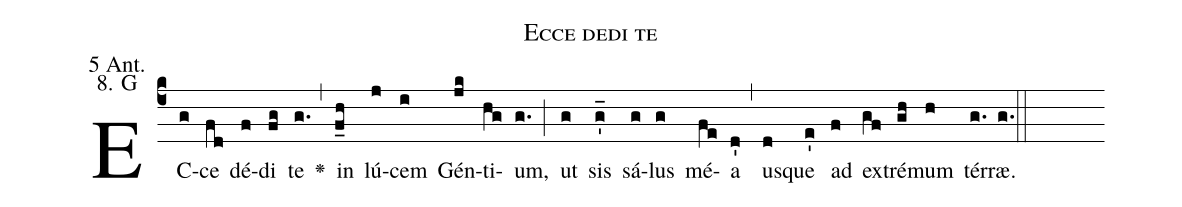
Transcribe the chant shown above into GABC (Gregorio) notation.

name: Ecce dedi te;
office-part: 5 Antiphon;
mode: 8G;
annotation: 5 Ant.;
annotation: 8. G;
def-m1:}{\greseteolcustos{manual}{;
def-m2:\ifx\breakbeforeEuouae\undefined\else;
def-m3:\fi}\ifx\noeuouae\undefined\def\noeuouae{F}\fi\if\noeuouae F{;
def-m4:}\fi;
%%
% The syntax in this part is called gabc. Please refer to http://home.gna.org/gregorio/gabc/#basis

(c4)EC(g)ce(fd) dé(f)di(fg) te(g.) <v>\greheightstar</v>(,)
in(f_h) lú(j)cem(i) Gén(jk)ti(hg)um,(g.) (;)
ut(g) sis(g'_) sá(g)lus(g) mé(fe)a(d') (,)
us(d)que(e') ad(f) ex(gf)tré(gh)mum(h) tér(g.[em1])ræ.(g.) (::[em2]z[em3])

E(j) u(j) o(i) u(j) a(h) e.(g.) (::[em4])
